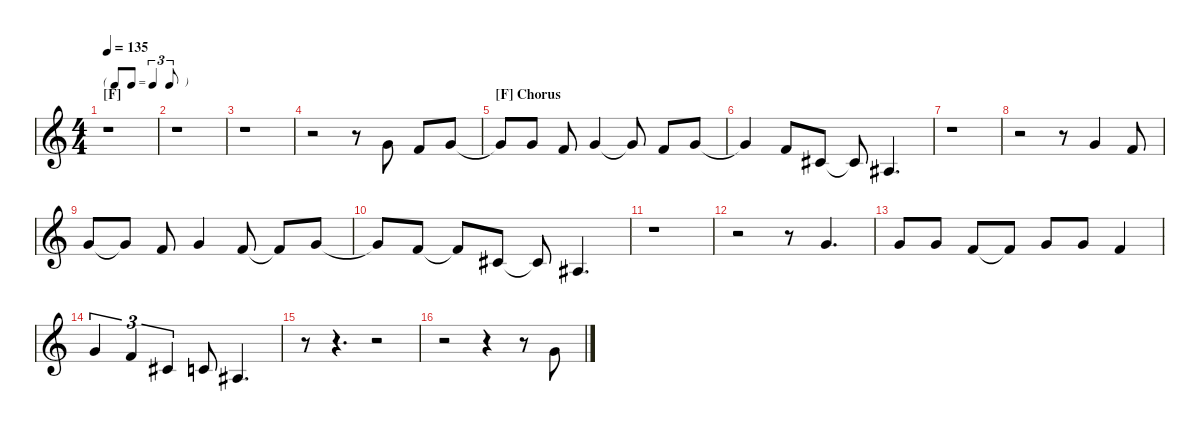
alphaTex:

\defaultSystemsLayout 4
\hideDynamics
\bracketExtendMode nobrackets
\singleTrackTrackNamePolicy hidden
\multiTrackTrackNamePolicy hidden
\firstSystemTrackNameMode fullname
\firstSystemTrackNameOrientation horizontal
\otherSystemsTrackNameOrientation horizontal
\track ("Vocals" "Voc") {instrument trumpet}
\staff {score}
\tuning (E4 B3 G3 D3 A2 E2)
\ts (4 4)
\tf triplet8th
\section ("F" "")
\scale
0.25
\tempo 135
\accidentals auto
\clef g2
\ottava regular
\simile none
\scale
0.333333
\ks c
r.1{dy ff beam Down} |
\scale
0.25
\scale
0.333333 r.1{beam Down} |
\scale
0.25
\scale
0.333333 r.1{beam Down} |
\scale
0.25
\scale
0.333333 r.2{beam Down} r.8{beam Down} 3.1.8{beam Up} 1.1.8{beam Up} 3.1.8{beam Up} |
\section ("F" "Chorus")
\scale
0.238636
\scale
0.333333 3.1{t}.8{beam Up} 3.1.8{beam Up} 1.1.8{beam Up} 3.1.4{beam Up} 3.1{t}.8{beam Up} 1.1.8{beam Up} 3.1.8{beam Up} |
\scale
0.284091
\scale
0.333333 3.1{t}.4{beam Up} 1.1.8{beam Up} 2.2{acc #}.8{beam Up} 2.2{t acc #}.8{beam Up} 3.3{acc #}.4{d beam Up} |
\scale
0.238636
\scale
0.333333 r.1{beam Down} |
\scale
0.238636
\scale
0.333333 r.2{beam Down} r.8{beam Down} 3.1.4{beam Up} 1.1.8{beam Up} |
\scale
0.238636
\scale
0.333333 3.1.8{beam Up} 3.1{t}.8{beam Up} 1.1.8{beam Up} 3.1.4{beam Up} 1.1.8{beam Up} 1.1{t}.8{beam Up} 3.1.8{beam Up} |
\scale
0.284091
\scale
0.333333 3.1{t}.8{beam Up} 1.1.8{beam Up} 1.1{t}.8{beam Up} 2.2{acc #}.8{beam Up} 2.2{t acc #}.8{beam Up} 3.3{acc #}.4{d beam Up} |
\scale
0.238636
\scale
0.333333 r.1{beam Down} |
\scale
0.238636
\scale
0.333333 r.2{beam Down} r.8{beam Down} 3.1.4{d beam Up} |
\scale
0.21875
\scale
0.333333 3.1.8{beam Up} 3.1.8{beam Up} 1.1.8{beam Up} 1.1{t}.8{beam Up} 3.1.8{beam Up} 3.1.8{beam Up} 1.1.4{beam Up} |
\scale
0.34375
\scale
0.333333 3.1.4{tu (3 2) beam Up} 1.1.4{tu (3 2) beam Up} 2.2{acc #}.4{tu (3 2) beam Up} 1.2.8{beam Up} 3.3{acc #}.4{d beam Up} |
\scale
0.21875
\scale
0.333333 r.8{beam Down} r.4{d beam Down} r.2{beam Down} |
\scale
0.21875
\scale
0.333333 r.2{beam Down} r.4{beam Down} r.8{beam Down} 3.1.8{beam Up}
